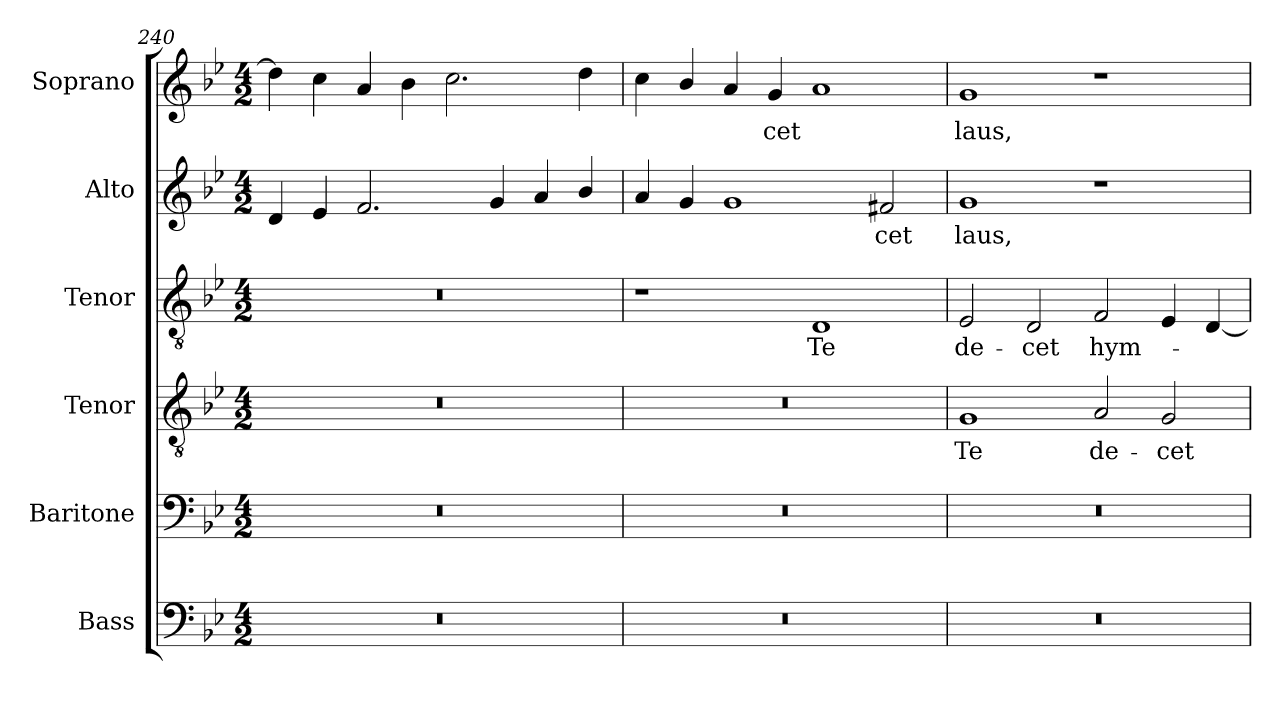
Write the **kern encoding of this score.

**kern	**kern	**kern	**text	**kern	**text	**kern	**text	**kern	**text
*part6	*part5	*part4	*part4	*part3	*part3	*part2	*part2	*part1	*part1
*staff6	*staff5	*staff4	*staff4	*staff3	*staff3	*staff2	*staff2	*staff1	*staff1
*I"Bass	*I"Baritone	*I"Tenor	*	*I"Tenor	*	*I"Alto	*	*I"Soprano	*
*I'B.	*I'Bar.	*I'T2.	*	*I'T1.	*	*I'A.	*	*I'S.	*
*clefF4	*clefF4	*clefGv2	*	*clefGv2	*	*clefG2	*	*clefG2	*
*	*	*ITrd7c12	*	*	*	*	*	*	*
*k[b-e-]	*k[b-e-]	*k[b-e-]	*	*k[b-e-]	*	*k[b-e-]	*	*k[b-e-]	*
*B-:	*B-:	*B-:	*	*B-:	*	*B-:	*	*B-:	*
*M4/2	*M4/2	*M4/2	*	*M4/2	*	*M4/2	*	*M4/2	*
=240	=240	=240	=240	=240	=240	=240	=240	=240	=240
!LO:N:vis=1	!LO:N:vis=1	!LO:N:vis=1	!	!LO:N:vis=1	!	!	!	!	!
0r	0r	0r	.	0r	.	4di/	.	4ddi\]	.
.	.	.	.	.	.	4e-i/	.	4cci\	.
.	.	.	.	.	.	2.fi/	.	4ai/	.
.	.	.	.	.	.	.	.	4b-i\	.
.	.	.	.	.	.	.	.	2.cci\	.
.	.	.	.	.	.	4gi/	.	.	.
.	.	.	.	.	.	4ai/	.	.	.
.	.	.	.	.	.	4b-i/	.	4ddi\	.
=241	=241	=241	=241	=241	=241	=241	=241	=241	=241
!LO:N:vis=1	!LO:N:vis=1	!LO:N:vis=1	!	!	!	!	!	!	!
0r	0r	0r	.	1r	.	4ai/	.	4cci\	.
.	.	.	.	.	.	4gi/	.	4b-i/	.
.	.	.	.	.	.	1gi	.	4ai/	.
!	!	!	!	!	!	!	!	!	!LO:LY:b:color=#000000
.	.	.	.	.	.	.	.	4gi/	-cet
!	!	!	!	!	!LO:LY:b:color=#000000	!	!	!	!
.	.	.	.	1Di	Te	.	.	1ai	.
!	!	!	!	!	!	!	!LO:LY:b:color=#000000	!	!
.	.	.	.	.	.	2f#Xi/	-cet	.	.
=242	=242	=242	=242	=242	=242	=242	=242	=242	=242
!LO:N:vis=1	!LO:N:vis=1	!	!	!	!	!	!	!	!
!	!	!	!LO:LY:b:color=#000000	!	!	!	!	!	!
!	!	!	!	!	!LO:LY:b:color=#000000	!	!	!	!
!	!	!	!	!	!	!	!LO:LY:b:color=#000000	!	!
!	!	!	!	!	!	!	!	!	!LO:LY:b:color=#000000
0r	0r	1GGi	Te	2E-i/	de-	1gi	laus,	1gi	laus,
!	!	!	!	!	!LO:LY:b:color=#000000	!	!	!	!
.	.	.	.	2Di/	-cet	.	.	.	.
!	!	!	!LO:LY:b:color=#000000	!	!	!	!	!	!
!	!	!	!	!	!LO:LY:b:color=#000000	!	!	!	!
.	.	2AAi/	de-	2Fi/	hym-	1r	.	1r	.
!	!	!	!LO:LY:b:color=#000000	!	!	!	!	!	!
.	.	2GGi/	-cet	4E-i/	.	.	.	.	.
.	.	.	.	[4Di/	.	.	.	.	.
=	=	=	=	=	=	=	=	=	=
*-	*-	*-	*-	*-	*-	*-	*-	*-	*-
